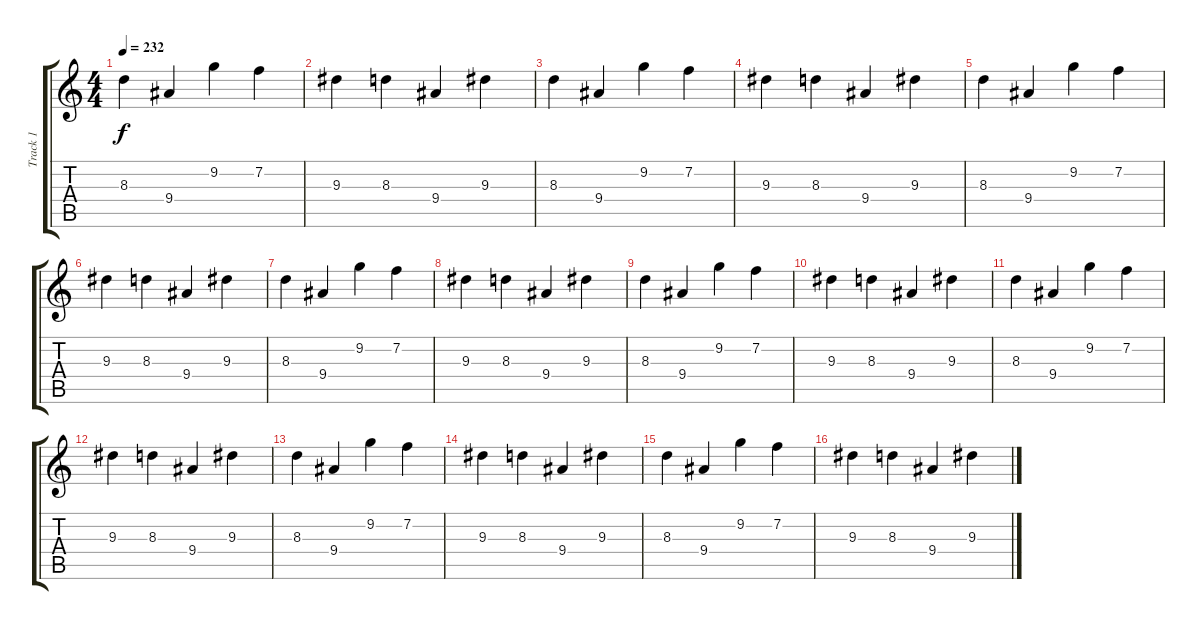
\track ("Track 1" "Track 1") {instrument distortionguitar}
\staff {score tabs}
\tuning (Eb4 Bb3 Gb3 Db3 Ab2 Db2) {hide}
\ts (4 4)
\tempo 232
\clef g2
\ks c
8.3.4{dy f} 9.4.4 9.2.4 7.2.4 |
9.3.4 8.3.4 9.4.4 9.3.4 |
8.3.4 9.4.4 9.2.4 7.2.4 |
9.3.4 8.3.4 9.4.4 9.3.4 |
8.3.4 9.4.4 9.2.4 7.2.4 |
9.3.4 8.3.4 9.4.4 9.3.4 |
8.3.4 9.4.4 9.2.4 7.2.4 |
9.3.4 8.3.4 9.4.4 9.3.4 |
8.3.4 9.4.4 9.2.4 7.2.4 |
9.3.4 8.3.4 9.4.4 9.3.4 |
8.3.4 9.4.4 9.2.4 7.2.4 |
9.3.4 8.3.4 9.4.4 9.3.4 |
8.3.4 9.4.4 9.2.4 7.2.4 |
9.3.4 8.3.4 9.4.4 9.3.4 |
8.3.4 9.4.4 9.2.4 7.2.4 |
9.3.4 8.3.4 9.4.4 9.3.4
